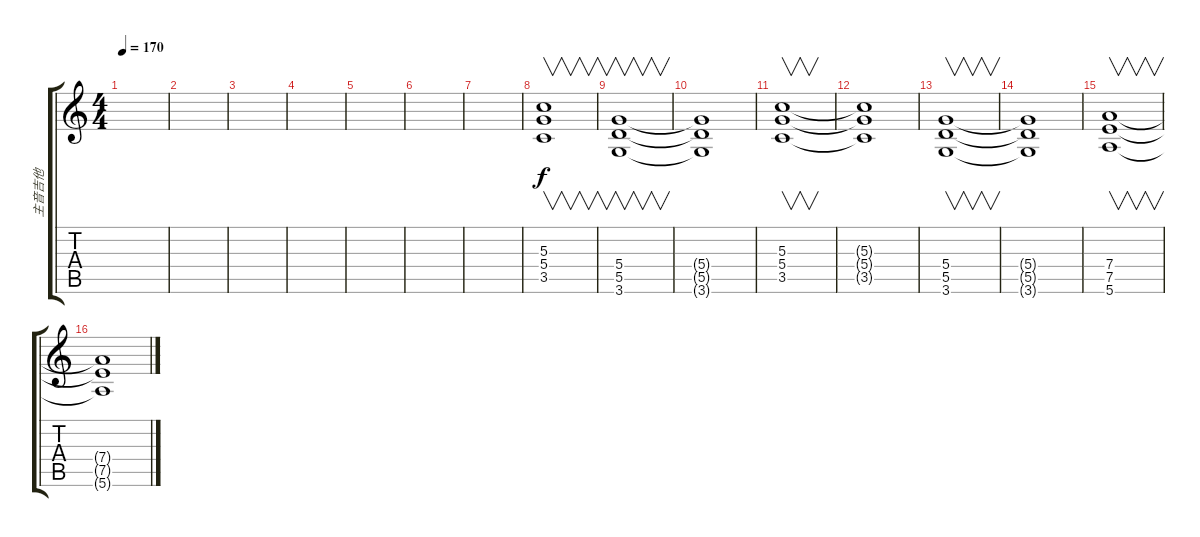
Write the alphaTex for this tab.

\track ("主音吉他" "主音吉他") {instrument overdrivenguitar}
\staff {score tabs}
\tuning (E4 B3 G3 D3 A2 E2) {hide}
\ts (4 4)
\tempo 170
\clef g2
\ks c
|
|
|
|
|
|
|
(5.3 5.4 3.5).1{v} |
(5.4 5.5 3.6).1{v} |
(5.4{t} 5.5{t} 3.6{t}).1 |
(5.3 5.4 3.5).1{v} |
(5.3{t} 5.4{t} 3.5{t}).1 |
(5.4 5.5 3.6).1{v} |
(5.4{t} 5.5{t} 3.6{t}).1 |
(7.4 7.5 5.6).1{v} |
(7.4{t} 7.5{t} 5.6{t}).1
